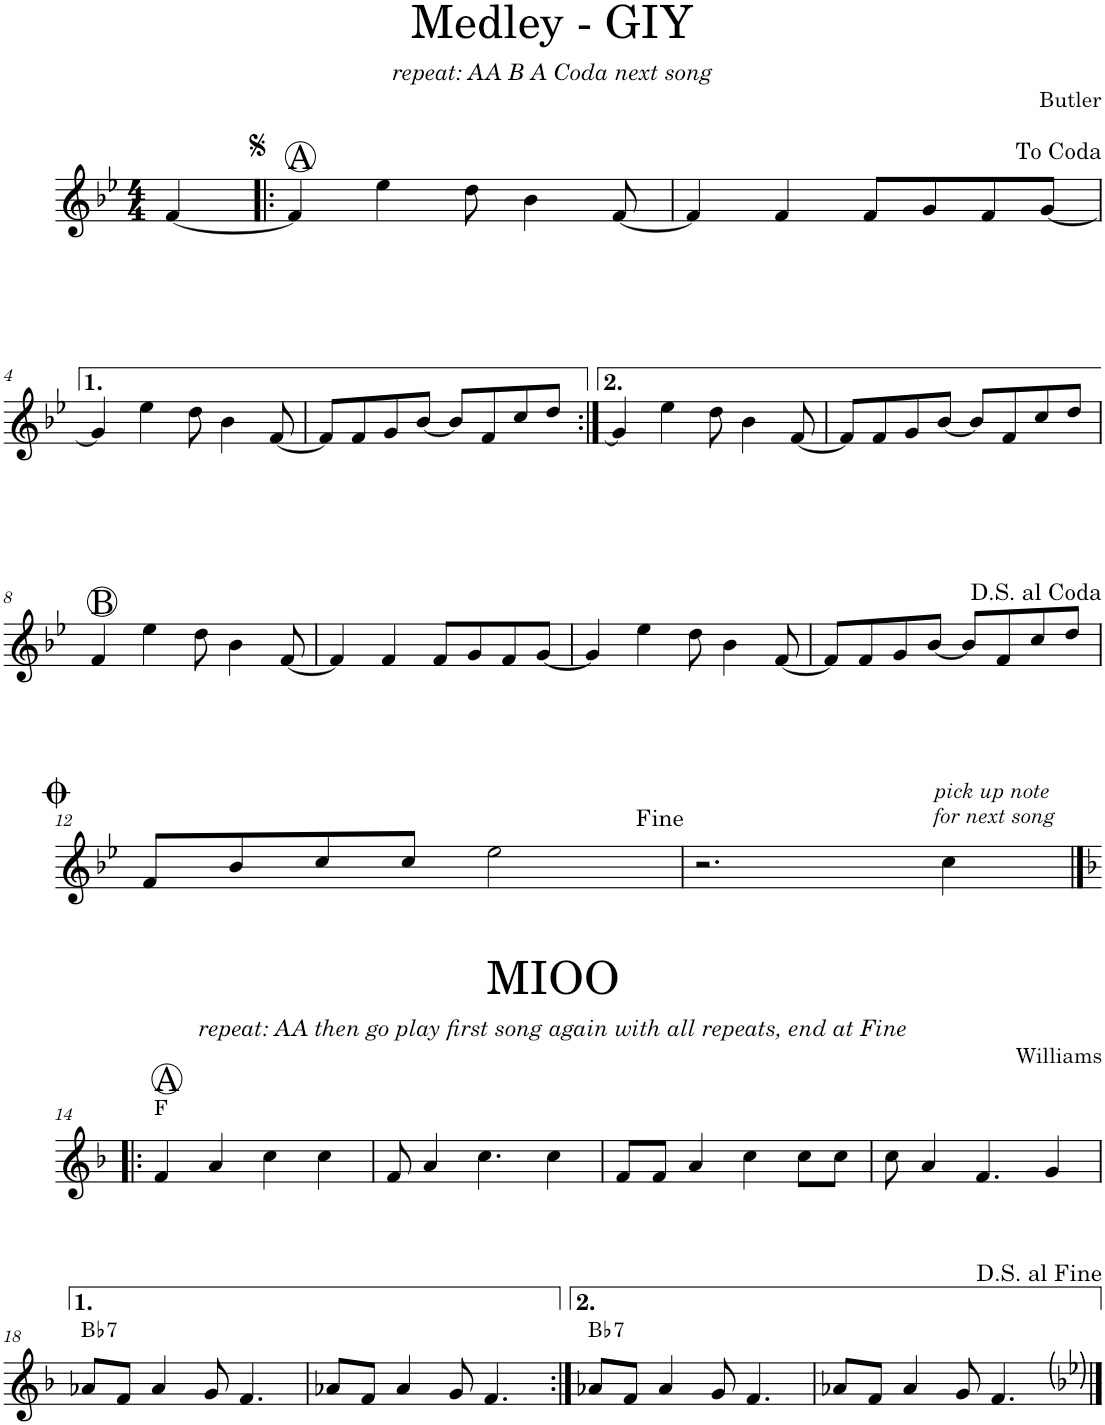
**kern	**harte
*part1	*part1
*staff1	*
*I"Piano	*
*I'Pno.	*
*clefG2	*
*k[b-e-]	*
*M4/4	*
=1	=1
[4f/	.
=2!|:	=2!|:
!LO:TX:a:t=A	!
4f/]	.
4ee-\	.
8dd\	.
4b-\	.
[8f/	.
=3	=3
4f/]	.
4f/	.
8f/L	.
8g/	.
8f/	.
[8g/J	.
!!LO:LB:g=z
=4	=4
4g/]	.
4ee-\	.
8dd\	.
4b-\	.
[8f/	.
=5	=5
8f/L]	.
8f/	.
8g/	.
[8b-/J	.
8b-/L]	.
8f/	.
8cc/	.
8dd/J	.
=6:|!	=6:|!
4g/	.
4ee-\	.
8dd\	.
4b-\	.
[8f/	.
=7	=7
8f/L]	.
8f/	.
8g/	.
[8b-/J	.
8b-/L]	.
8f/	.
8cc/	.
8dd/J	.
!!LO:LB:g=z
=8	=8
!LO:TX:a:t=B	!
4f/	.
4ee-\	.
8dd\	.
4b-\	.
[8f/	.
=9	=9
4f/]	.
4f/	.
8f/L	.
8g/	.
8f/	.
[8g/J	.
=10	=10
4g/]	.
4ee-\	.
8dd\	.
4b-\	.
[8f/	.
=11	=11
8f/L]	.
8f/	.
8g/	.
[8b-/J	.
8b-/L]	.
8f/	.
8cc/	.
8dd/J	.
!!LO:LB:g=z
=12	=12
8f/L	.
8b-/	.
8cc/	.
8cc/J	.
2ee-\	.
=13	=13
2.r	.
!LO:TX:a:i:t=pick up note	!
!LO:TX:a:t=for next song	!
4cc\	.
!!LO:LB:g=z
=14|!:	=14|!:
*k[b-]	*
!LO:TX:a:t=A	!
4f/	F:maj
4a/	.
4cc\	.
4cc\	.
=15	=15
8f/	.
4a/	.
4.cc\	.
4cc\	.
=16	=16
8f/L	.
8f/J	.
4a/	.
4cc\	.
8cc\L	.
8cc\J	.
=17	=17
8cc\	.
4a/	.
4.f/	.
4g/	.
!!LO:LB:g=z
=18	=18
!	!LO:H:kt=7
8a-X/L	Bb:7
8f/J	.
4a-/	.
8g/	.
4.f/	.
=19	=19
8a-X/L	.
8f/J	.
4a-/	.
8g/	.
4.f/	.
=20:|!	=20:|!
!	!LO:H:kt=7
8a-X/L	Bb:7
8f/J	.
4a-/	.
8g/	.
4.f/	.
=21	=21
8a-X/L	.
8f/J	.
4a-/	.
8g/	.
4.f/	.
==	==
*-	*-
